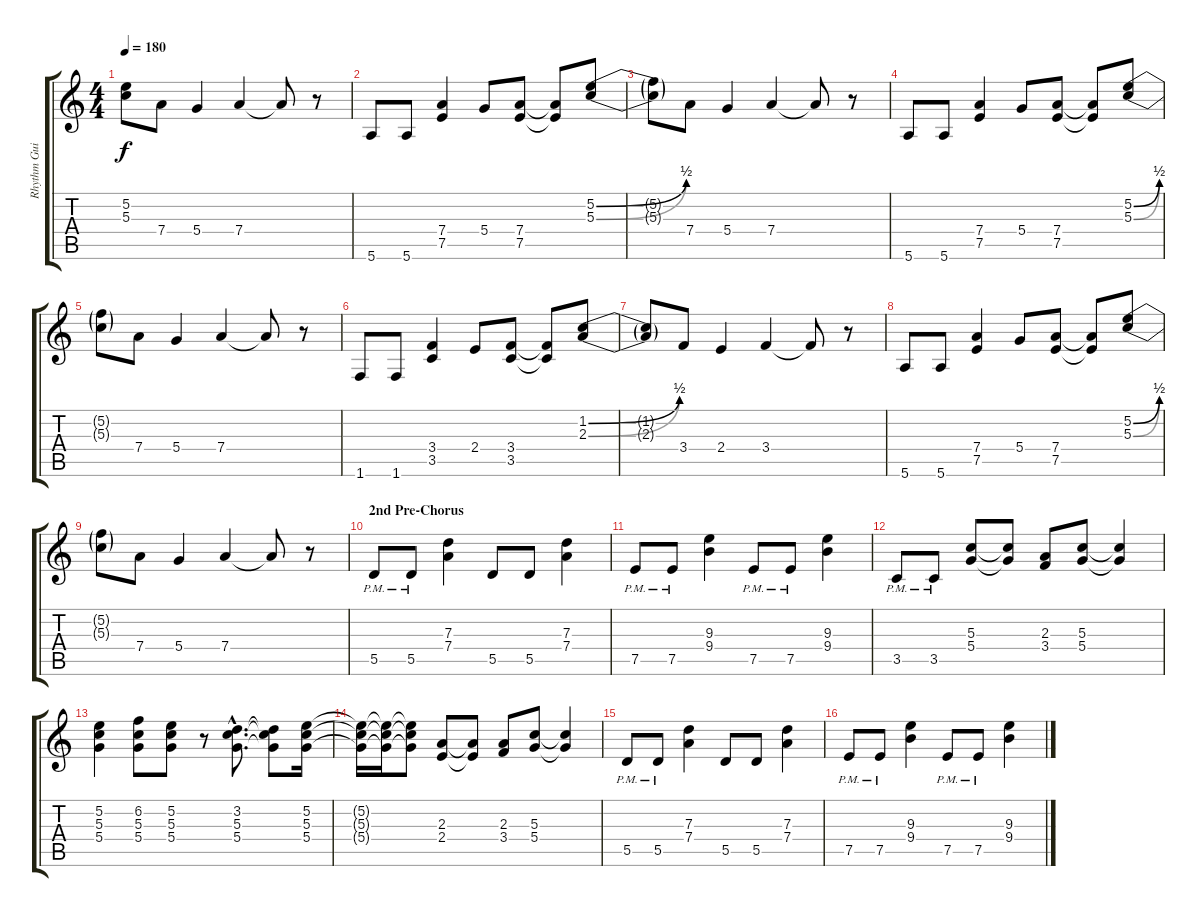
\track ("Rhythm Guitar" "Rhythm Gui") {instrument overdrivenguitar}
\staff {score tabs}
\tuning (E4 B3 G3 D3 A2 E2) {hide}
\ts (4 4)
\tempo 180
\clef g2
\ks c
(5.2{t} 5.3{t}).8{dy f} 7.4.8 5.4.4 7.4.4 7.4{t}.8 r.8 |
5.6.8 5.6.8 (7.4 7.5).4 5.4.8 (7.4 7.5).8 (7.4{t} 7.5{t}).8 (5.2{be (bend 0 0 60 2)} 5.3{be (bend 0 0 60 2)}).8 |
(5.2{t} 5.3{t}).8 7.4.8 5.4.4 7.4.4 7.4{t}.8 r.8 |
5.6.8 5.6.8 (7.4 7.5).4 5.4.8 (7.4 7.5).8 (7.4{t} 7.5{t}).8 (5.2{be (bend 0 0 60 2)} 5.3{be (bend 0 0 60 2)}).8 |
(5.2{t} 5.3{t}).8 7.4.8 5.4.4 7.4.4 7.4{t}.8 r.8 |
1.6.8 1.6.8 (3.4 3.5).4 2.4.8 (3.4 3.5).8 (3.4{t} 3.5{t}).8 (1.2{be (bend 0 0 60 2)} 2.3{be (bend 0 0 60 2)}).8 |
(1.2{t} 2.3{t}).8 3.4.8 2.4.4 3.4.4 3.4{t}.8 r.8 |
5.6.8 5.6.8 (7.4 7.5).4 5.4.8 (7.4 7.5).8 (7.4{t} 7.5{t}).8 (5.2{be (bend 0 0 60 2)} 5.3{be (bend 0 0 60 2)}).8 |
(5.2{t} 5.3{t}).8 7.4.8 5.4.4 7.4.4 7.4{t}.8 r.8 |
\section ("" "2nd Pre-Chorus")
5.5{pm}.8 5.5{pm}.8 (7.3 7.4).4 5.5.8 5.5.8 (7.3 7.4).4 |
7.5{pm}.8 7.5{pm}.8 (9.3 9.4).4 7.5{pm}.8 7.5{pm}.8 (9.3 9.4).4 |
3.5{pm}.8 3.5{pm}.8 (5.3 5.4).8 (5.3{t} 5.4{t}).8 (2.3 3.4).8 (5.3 5.4).8 (5.3{t} 5.4{t}).4 |
(5.2 5.3 5.4).4 (6.2 5.3 5.4).8 (5.2 5.3 5.4).8 r.8 (3.2{hac} 5.3{hac} 5.4{hac}).8{d} (3.2{t} 5.3{t} 5.4{t}).8 (5.2 5.3 5.4).16 |
(5.2{t} 5.3{t} 5.4{t}).16 (5.2{t} 5.3{t} 5.4{t}).16 (5.2{t} 5.3{t} 5.4{t}).8 (2.3 2.4).8 (2.3{t} 2.4{t}).8 (2.3 3.4).8 (5.3 5.4).8 (5.3{t} 5.4{t}).4 |
5.5{pm}.8 5.5{pm}.8 (7.3 7.4).4 5.5.8 5.5.8 (7.3 7.4).4 |
7.5{pm}.8 7.5{pm}.8 (9.3 9.4).4 7.5{pm}.8 7.5{pm}.8 (9.3 9.4).4
